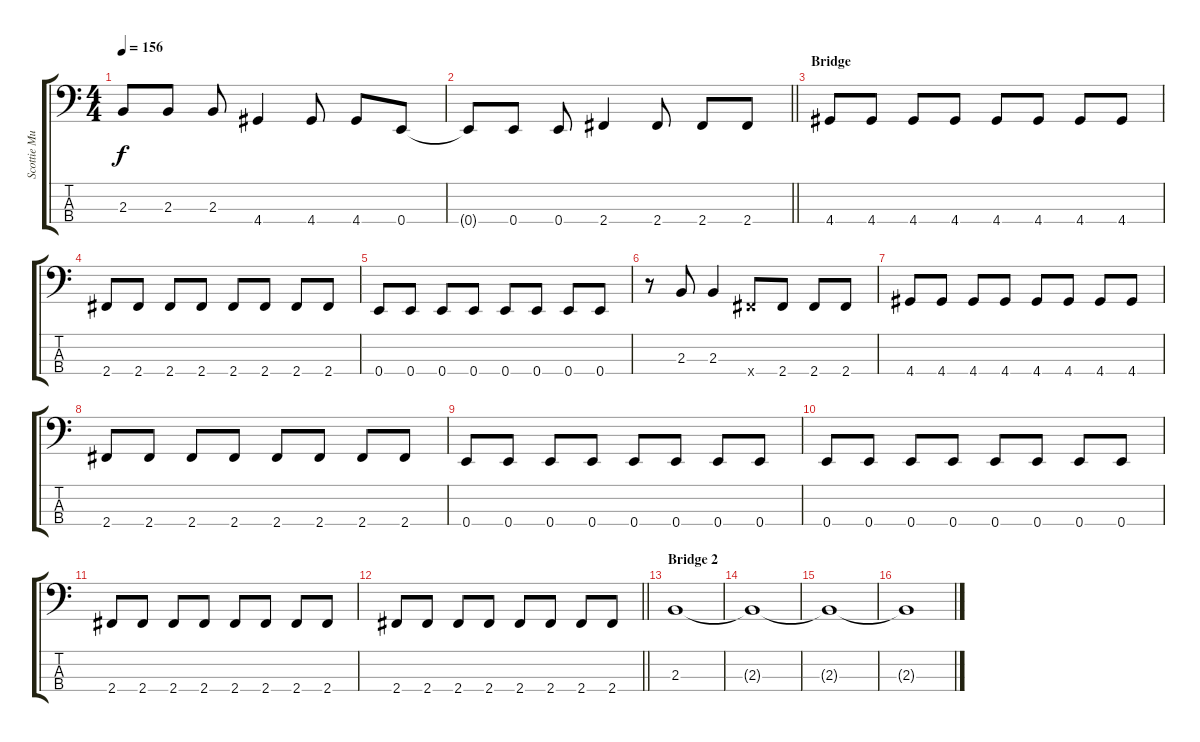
\track ("Scottie Murphy - Bass" "Scottie Mu") {instrument electricbasspick}
\staff {score tabs}
\tuning (G2 D2 A1 E1) {hide}
\ts (4 4)
\tempo 156
\clef f4
\ks c
2.3.8{dy f} 2.3.8 2.3.8 4.4.4 4.4.8 4.4.8 0.4.8 |
\barLineRight lightlight
0.4{t}.8 0.4.8 0.4.8 2.4.4 2.4.8 2.4.8 2.4.8 |
\section ("" "Bridge")
4.4.8 4.4.8 4.4.8 4.4.8 4.4.8 4.4.8 4.4.8 4.4.8 |
2.4.8 2.4.8 2.4.8 2.4.8 2.4.8 2.4.8 2.4.8 2.4.8 |
0.4.8 0.4.8 0.4.8 0.4.8 0.4.8 0.4.8 0.4.8 0.4.8 |
r.8 2.3.8 2.3.4 2.4{x}.8 2.4.8 2.4.8 2.4.8 |
4.4.8 4.4.8 4.4.8 4.4.8 4.4.8 4.4.8 4.4.8 4.4.8 |
2.4.8 2.4.8 2.4.8 2.4.8 2.4.8 2.4.8 2.4.8 2.4.8 |
0.4.8 0.4.8 0.4.8 0.4.8 0.4.8 0.4.8 0.4.8 0.4.8 |
0.4.8 0.4.8 0.4.8 0.4.8 0.4.8 0.4.8 0.4.8 0.4.8 |
2.4.8 2.4.8 2.4.8 2.4.8 2.4.8 2.4.8 2.4.8 2.4.8 |
\barLineRight lightlight
2.4.8 2.4.8 2.4.8 2.4.8 2.4.8 2.4.8 2.4.8 2.4.8 |
\section ("" "Bridge 2")
2.3.1 |
2.3{t}.1 |
2.3{t}.1 |
2.3{t}.1
